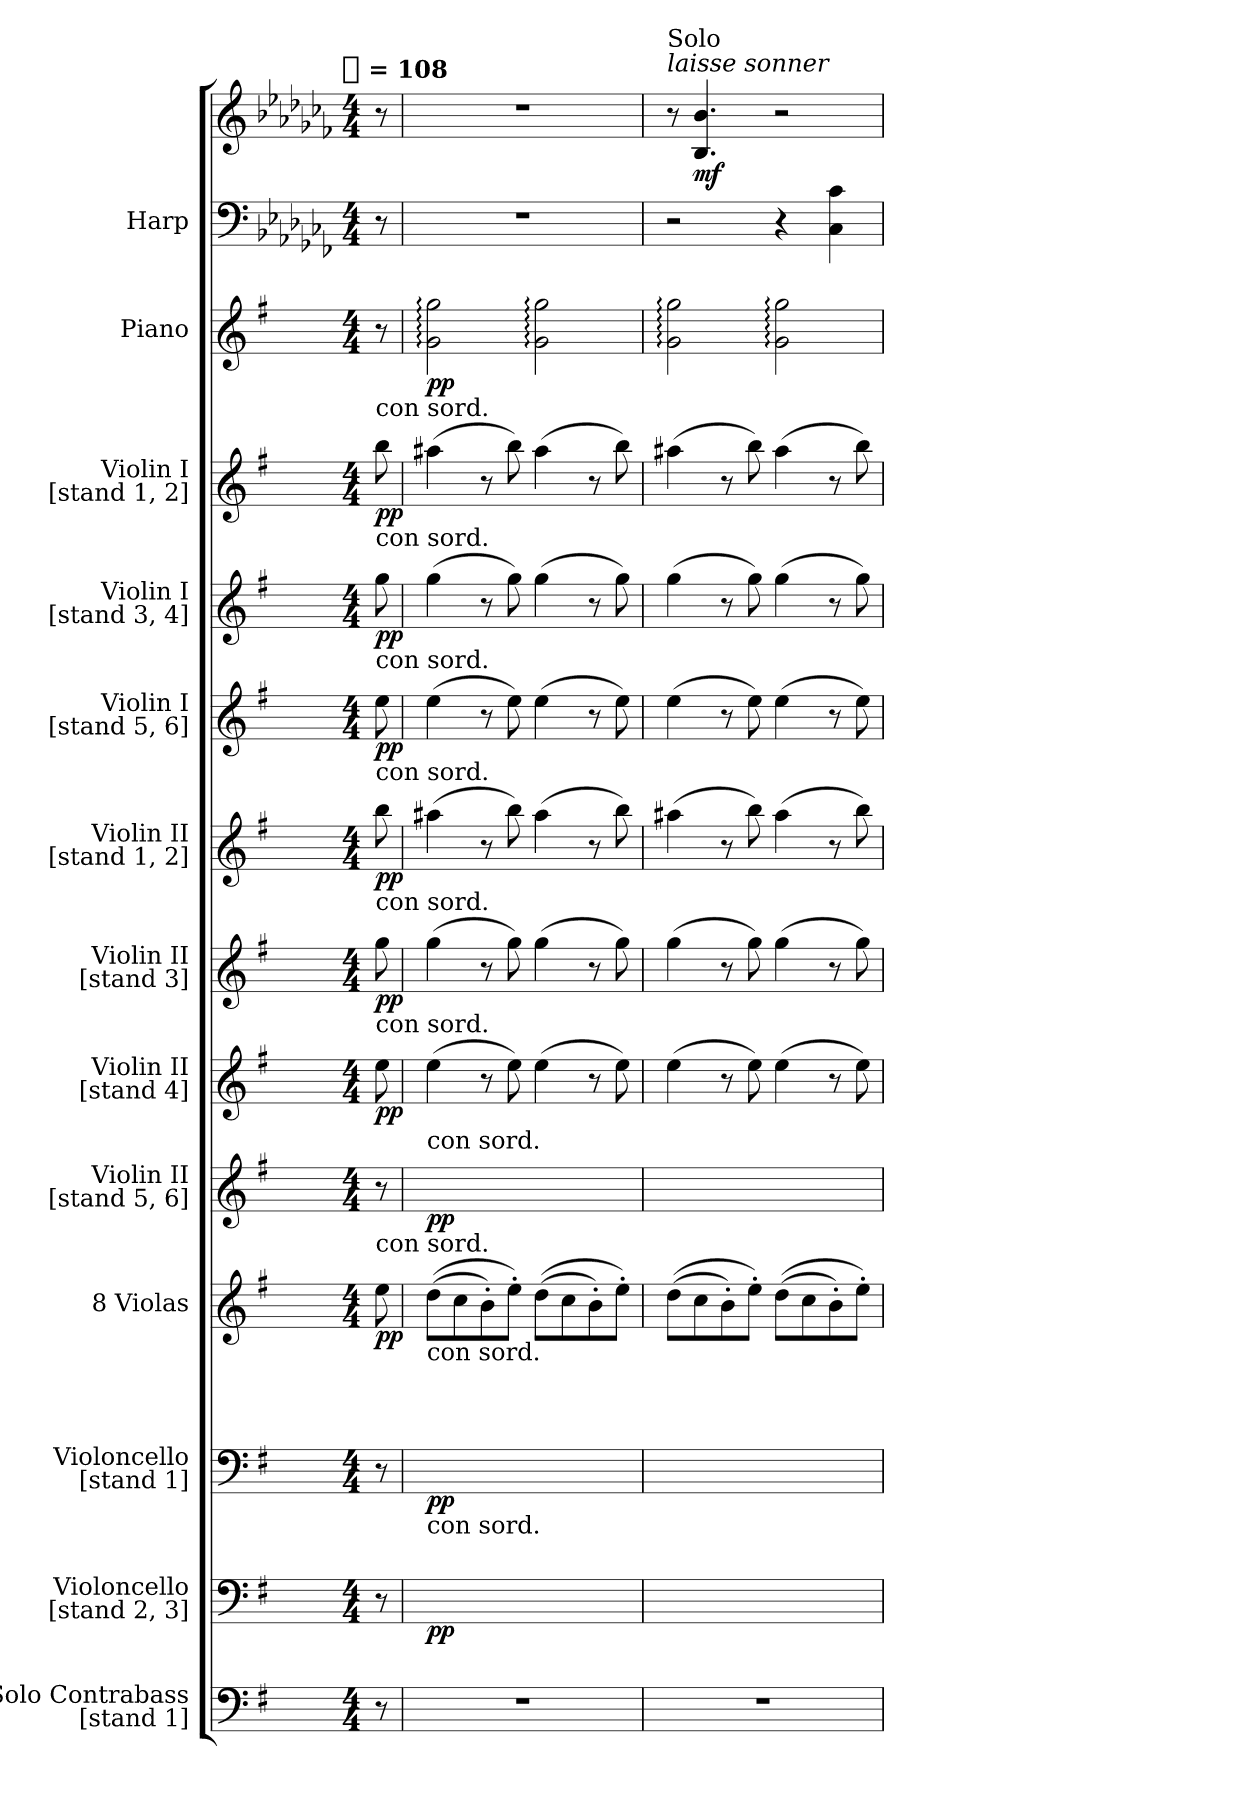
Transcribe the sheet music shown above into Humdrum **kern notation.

**kern	**kern	**dynam	**kern	**dynam	**kern	**dynam	**kern	**dynam	**kern	**dynam	**kern	**dynam	**kern	**dynam	**kern	**dynam	**kern	**dynam	**kern	**dynam	**kern	**dynam	**kern	**kern	**dynam
*part13	*part12	*part12	*part11	*part11	*part10	*part10	*part9	*part9	*part8	*part8	*part7	*part7	*part6	*part6	*part5	*part5	*part4	*part4	*part3	*part3	*part2	*part2	*part1	*part1	*part1
*staff14	*staff13	*staff13	*staff12	*staff12	*staff11	*staff11	*staff10	*staff10	*staff9	*staff9	*staff8	*staff8	*staff7	*staff7	*staff6	*staff6	*staff5	*staff5	*staff4	*staff4	*staff3	*staff3	*staff2	*staff1	*staff1/2
*I"Solo Contrabass\n[stand 1]	*I"Violoncello\n[stand 2, 3]	*	*I"Violoncello\n[stand 1]	*	*I"8 Violas	*	*I"Violin II\n[stand 5, 6]	*	*I"Violin II\n[stand 4]	*	*I"Violin II\n[stand 3]	*	*I"Violin II\n[stand 1, 2]	*	*I"Violin I\n[stand 5, 6]	*	*I"Violin I\n[stand 3, 4]	*	*I"Violin I\n[stand 1, 2]	*	*I"Piano	*	*I"Harp	*	*
*I'cb	*I'vc	*	*I'vc	*	*I'vla	*	*I'vn	*	*I'vn	*	*I'vn	*	*I'vn	*	*I'vn	*	*I'vn	*	*I'vn	*	*	*	*I'arp	*	*
*clefF4	*clefF4	*	*clefF4	*	*clefG2	*	*clefG2	*	*clefG2	*	*clefG2	*	*clefG2	*	*clefG2	*	*clefG2	*	*clefG2	*	*clefG2	*	*clefF4	*clefG2	*
*ITrd7c12	*	*	*	*	*	*	*	*	*	*	*	*	*	*	*	*	*	*	*	*	*	*	*	*	*
*k[f#]	*k[f#]	*	*k[f#]	*	*k[f#]	*	*k[f#]	*	*k[f#]	*	*k[f#]	*	*k[f#]	*	*k[f#]	*	*k[f#]	*	*k[f#]	*	*k[f#]	*	*k[b-e-a-d-g-c-f-]	*k[b-e-a-d-g-c-f-]	*
*G:	*G:	*	*G:	*	*G:	*	*G:	*	*G:	*	*G:	*	*G:	*	*G:	*	*G:	*	*G:	*	*G:	*	*C-:	*C-:	*
!!LO:TX:omd:t=[quarter] = 108
*M4/4	*M4/4	*	*M4/4	*	*M4/4	*	*M4/4	*	*M4/4	*	*M4/4	*	*M4/4	*	*M4/4	*	*M4/4	*	*M4/4	*	*M4/4	*	*M4/4	*M4/4	*
*MM108	*MM108	*	*MM108	*	*MM108	*	*MM108	*	*MM108	*	*MM108	*	*MM108	*	*MM108	*	*MM108	*	*MM108	*	*MM108	*	*MM108	*MM108	*
=	=	=	=	=	=	=	=	=	=	=	=	=	=	=	=	=	=	=	=	=	=	=	=	=	=
!	!	!	!	!	!	!	!	!	!	!	!	!	!	!	!	!	!	!	!LO:TX:a:t=con sord.	!	!	!	!	!	!
!	!	!	!	!	!	!	!	!	!	!	!	!	!	!	!	!	!LO:TX:a:t=con sord.	!	!	!	!	!	!	!	!
!	!	!	!	!	!	!	!	!	!	!	!	!	!	!	!LO:TX:a:t=con sord.	!	!	!	!	!	!	!	!	!	!
!	!	!	!	!	!	!	!	!	!	!	!	!	!LO:TX:a:t=con sord.	!	!	!	!	!	!	!	!	!	!	!	!
!	!	!	!	!	!	!	!	!	!	!	!LO:TX:a:t=con sord.	!	!	!	!	!	!	!	!	!	!	!	!	!	!
!	!	!	!	!	!	!	!	!	!LO:TX:a:t=con sord.	!	!	!	!	!	!	!	!	!	!	!	!	!	!	!	!
!	!	!	!	!	!LO:TX:a:t=con sord.	!	!	!	!	!	!	!	!	!	!	!	!	!	!	!	!	!	!	!	!
8r	8r	.	8r	.	8ee	pp	8r	.	8ee	pp	8gg	pp	8bb	pp	8ee	pp	8gg	pp	8bb	pp	8r	.	8r	8r	.
=1	=1	=1	=1	=1	=1	=1	=1	=1	=1	=1	=1	=1	=1	=1	=1	=1	=1	=1	=1	=1	=1	=1	=1	=1	=1
!	!	!	!	!	!	!	!LO:TX:a:t=con sord.	!	!	!	!	!	!	!	!	!	!	!	!	!	!	!	!	!	!
!	!	!	!LO:TX:a:t=con sord.	!	!	!	!	!	!	!	!	!	!	!	!	!	!	!	!	!	!	!	!	!	!
!	!LO:TX:a:t=con sord.	!	!	!	!	!	!	!	!	!	!	!	!	!	!	!	!	!	!	!	!	!	!	!	!
1r	[1gyy	pp	[1aayy	pp	((8ddL	.	[1ggyy	pp	(4ee	.	(4gg	.	(4aa#X	.	(4ee	.	(4gg	.	(4aa#X	.	2g: 2gg:	pp	1r	1r	.
.	.	.	.	.	8cc	.	.	.	.	.	.	.	.	.	.	.	.	.	.	.	.	.	.	.	.
.	.	.	.	.	8b')	.	.	.	8r	.	8r	.	8r	.	8r	.	8r	.	8r	.	.	.	.	.	.
.	.	.	.	.	8ee'J)	.	.	.	8ee)	.	8gg)	.	8bb)	.	8ee)	.	8gg)	.	8bb)	.	.	.	.	.	.
.	.	.	.	.	((8ddL	.	.	.	(4ee	.	(4gg	.	(4aa#	.	(4ee	.	(4gg	.	(4aa#	.	2g: 2gg:	.	.	.	.
.	.	.	.	.	8cc	.	.	.	.	.	.	.	.	.	.	.	.	.	.	.	.	.	.	.	.
.	.	.	.	.	8b')	.	.	.	8r	.	8r	.	8r	.	8r	.	8r	.	8r	.	.	.	.	.	.
.	.	.	.	.	8ee'J)	.	.	.	8ee)	.	8gg)	.	8bb)	.	8ee)	.	8gg)	.	8bb)	.	.	.	.	.	.
=2	=2	=2	=2	=2	=2	=2	=2	=2	=2	=2	=2	=2	=2	=2	=2	=2	=2	=2	=2	=2	=2	=2	=2	=2	=2
!	!	!	!	!	!	!	!	!	!	!	!	!	!	!	!	!	!	!	!	!	!	!	!	!LO:TX:a:i:t=laisse sonner	!
!	!	!	!	!	!	!	!	!	!	!	!	!	!	!	!	!	!	!	!	!	!	!	!	!LO:TX:a:t=Solo	!
1r	1gyy_	.	1aayy_	.	((8ddL	.	1ggyy_	.	(4ee	.	(4gg	.	(4aa#X	.	(4ee	.	(4gg	.	(4aa#X	.	2g: 2gg:	.	2r	8r	.
.	.	.	.	.	8cc	.	.	.	.	.	.	.	.	.	.	.	.	.	.	.	.	.	.	4.B- 4.b-	mf
.	.	.	.	.	8b')	.	.	.	8r	.	8r	.	8r	.	8r	.	8r	.	8r	.	.	.	.	.	.
.	.	.	.	.	8ee'J)	.	.	.	8ee)	.	8gg)	.	8bb)	.	8ee)	.	8gg)	.	8bb)	.	.	.	.	.	.
.	.	.	.	.	((8ddL	.	.	.	(4ee	.	(4gg	.	(4aa#	.	(4ee	.	(4gg	.	(4aa#	.	2g: 2gg:	.	4r	2r	.
.	.	.	.	.	8cc	.	.	.	.	.	.	.	.	.	.	.	.	.	.	.	.	.	.	.	.
.	.	.	.	.	8b')	.	.	.	8r	.	8r	.	8r	.	8r	.	8r	.	8r	.	.	.	4C- 4c-	.	.
.	.	.	.	.	8ee'J)	.	.	.	8ee)	.	8gg)	.	8bb)	.	8ee)	.	8gg)	.	8bb)	.	.	.	.	.	.
=	=	=	=	=	=	=	=	=	=	=	=	=	=	=	=	=	=	=	=	=	=	=	=	=	=
*-	*-	*-	*-	*-	*-	*-	*-	*-	*-	*-	*-	*-	*-	*-	*-	*-	*-	*-	*-	*-	*-	*-	*-	*-	*-
